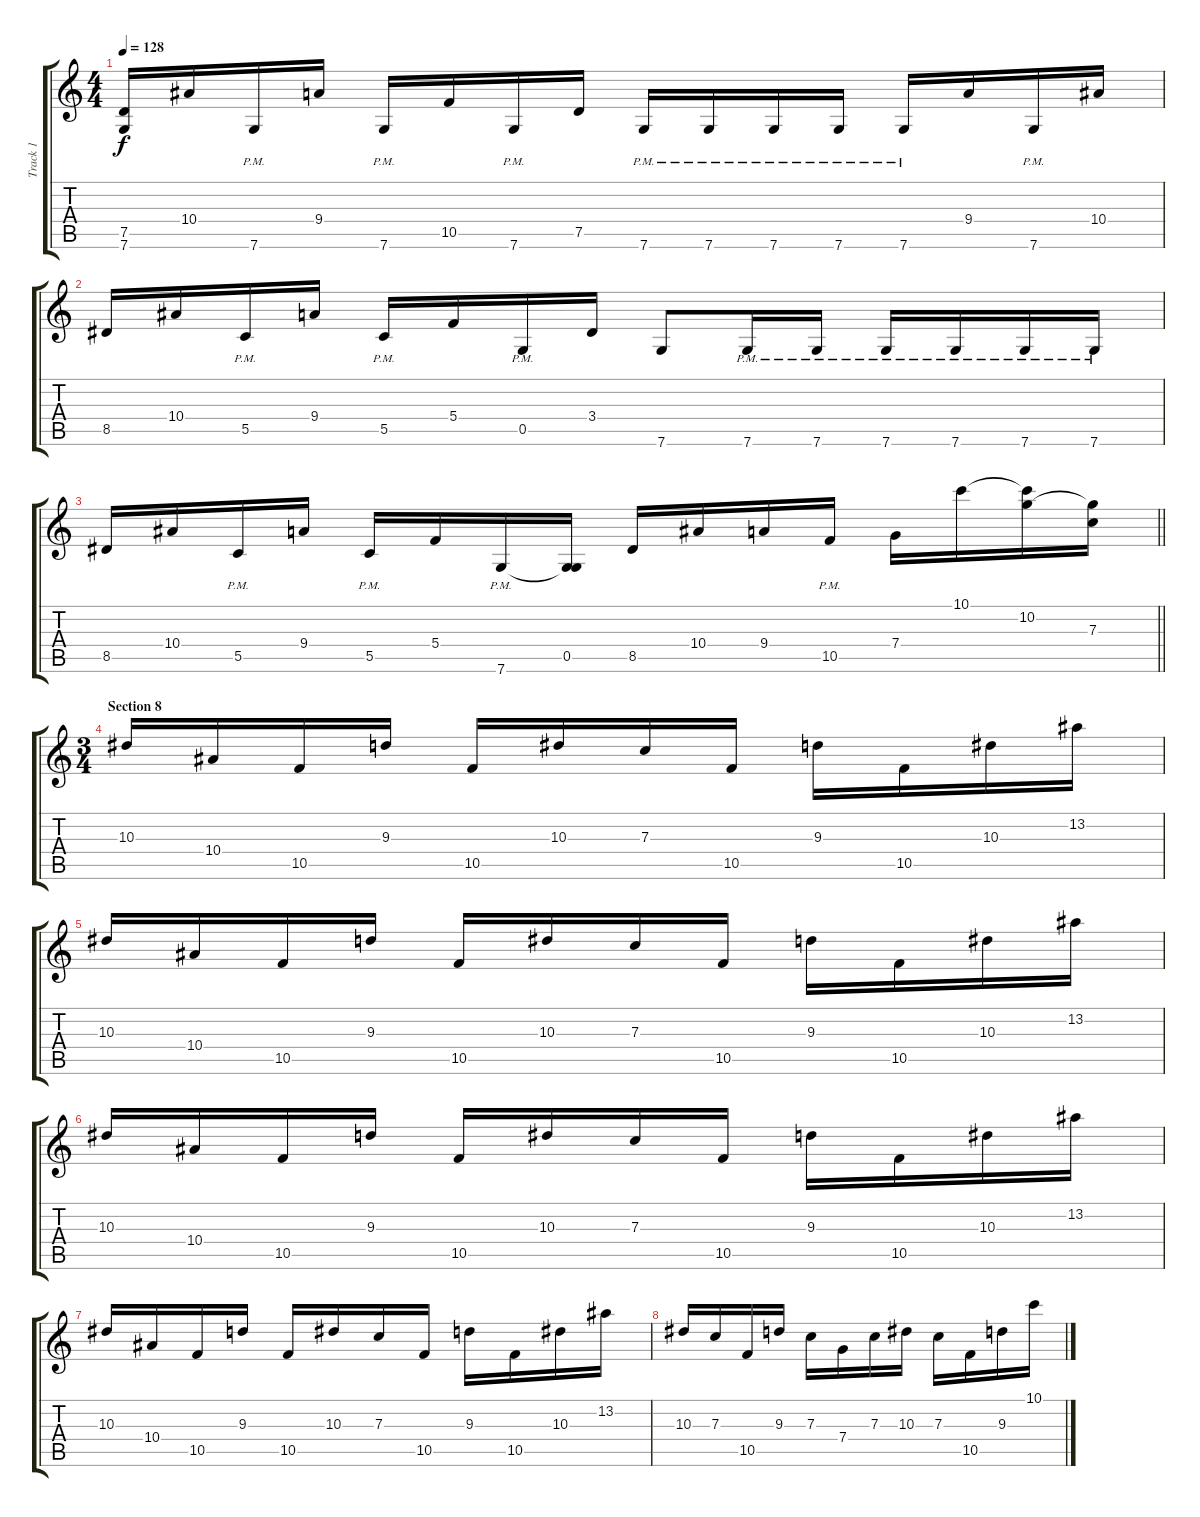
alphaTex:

\track ("Track 1" "Track 1") {instrument distortionguitar}
\staff {score tabs}
\tuning (D4 A3 F3 C3 G2 C2) {hide}
\ts (4 4)
\tempo 128
\clef g2
\ks c
(7.5 7.6).16{dy f} 10.4.16 7.6{pm}.16 9.4.16 7.6{pm}.16 10.5.16 7.6{pm}.16 7.5.16 7.6{pm}.16 7.6{pm}.16 7.6{pm}.16 7.6{pm}.16 7.6{pm}.16 9.4.16 7.6{pm}.16 10.4.16 |
8.5.16 10.4.16 5.5{pm}.16 9.4.16 5.5{pm}.16 5.4.16 0.5{pm}.16 3.4.16 7.6.8 7.6{pm}.16 7.6{pm}.16 7.6{pm}.16 7.6{pm}.16 7.6{pm}.16 7.6{pm}.16 |
\barLineRight lightlight
8.5.16 10.4.16 5.5{pm}.16 9.4.16 5.5{pm}.16 5.4.16 7.6{pm}.16 (0.5 7.6{t}).16 8.5.16 10.4.16 9.4.16 10.5{pm}.16 7.4.16 10.1.16 (10.1{t} 10.2).16 (10.2{t} 7.3).16 |
\ts (3 4)
\section ("" "Section 8")
10.3.16{volume 16} 10.4.16 10.5.16 9.3.16 10.5.16 10.3.16 7.3.16 10.5.16 9.3.16 10.5.16 10.3.16 13.2.16 |
10.3.16 10.4.16 10.5.16 9.3.16 10.5.16 10.3.16 7.3.16 10.5.16 9.3.16 10.5.16 10.3.16 13.2.16 |
10.3.16 10.4.16 10.5.16 9.3.16 10.5.16 10.3.16 7.3.16 10.5.16 9.3.16 10.5.16 10.3.16 13.2.16 |
10.3.16 10.4.16 10.5.16 9.3.16 10.5.16 10.3.16 7.3.16 10.5.16 9.3.16 10.5.16 10.3.16 13.2.16 |
10.3.16 7.3.16 10.5.16 9.3.16 7.3.16 7.4.16 7.3.16 10.3.16 7.3.16 10.5.16 9.3.16 10.1.16
